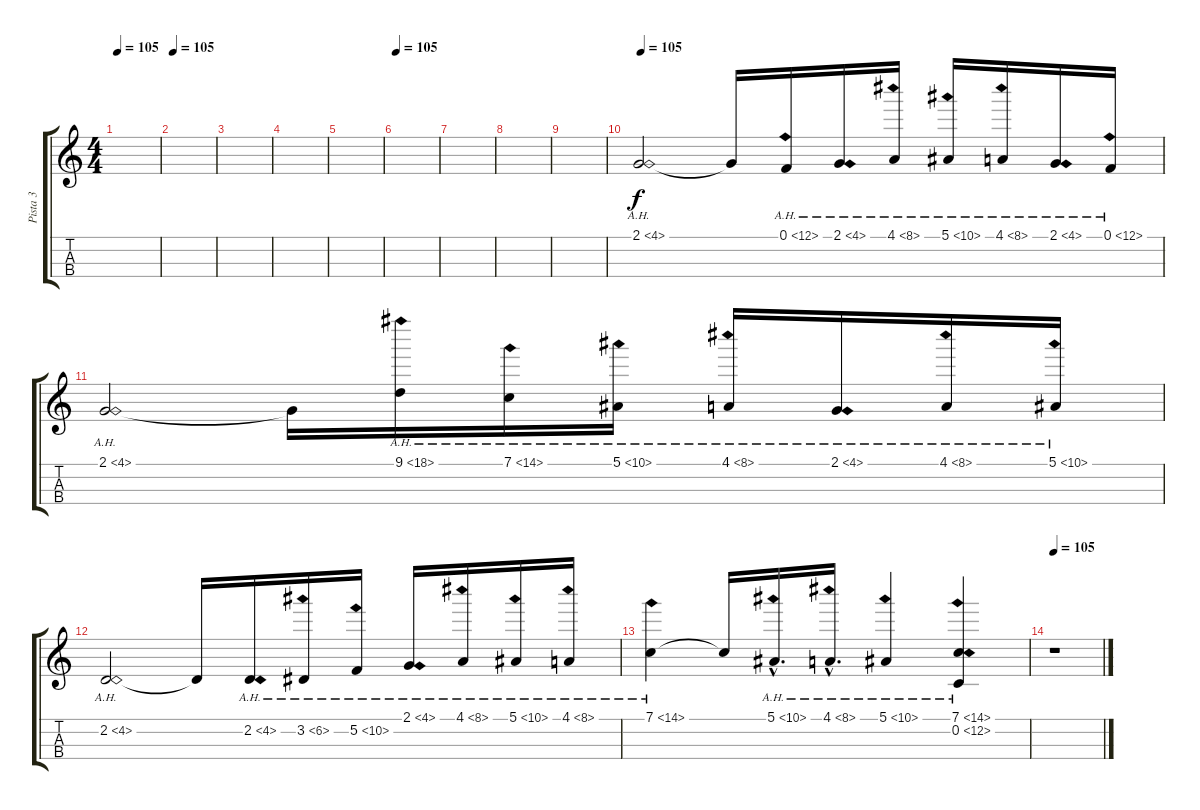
\track ("Pista 3" "Pista 3") {instrument violin}
\staff {score tabs}
\tuning (F4 C4 G3 D3) {hide}
\ts (4 4)
\tempo 105
\clef g2
\ks c
|
\tempo 105
|
|
|
|
\tempo 105
|
|
|
|
\tempo 105
2.1{ah 2}.2 2.1{t}.16 0.1{ah 12}.16 2.1{ah 2}.16 4.1{ah 4}.16 5.1{ah 5}.16 4.1{ah 4}.16 2.1{ah 2}.16 0.1{ah 12}.16 |
2.1{ah 2}.2 2.1{t}.16 9.1{ah 9}.16 7.1{ah 7}.16 5.1{ah 5}.16 4.1{ah 4}.16 2.1{ah 2}.16 4.1{ah 4}.16 5.1{ah 5}.16 |
2.2{ah 2}.2 2.2{t}.16 2.2{ah 2}.16 3.2{ah 3}.16 5.2{ah 5}.16 2.1{ah 2}.16 4.1{ah 4}.16 5.1{ah 5}.16 4.1{ah 4}.16 |
7.1{ah 7}.4 7.1{t}.16 5.1{ah 5 hac}.16{d} 4.1{ah 4 hac}.16{d} 5.1{ah 5}.4 (7.1{ah 7} 0.2{ah 12}).4{volume 13} |
\tempo 105
r.1{volume 10}
